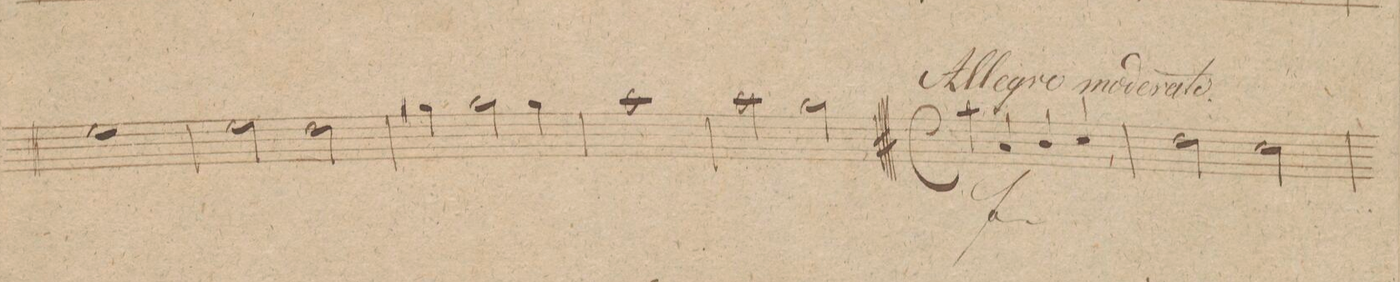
**kern	**dynam
*I"Oboi 1mo	*
*clefG2	*
*k[f#c#g#]	*
*met(c)	*
*M4/4	*
1ee	.
=15	=15
2ee\	.
2dd\	.
=16	=16
4gg#X\	.
2gg#\	.
4gg#\	.
=17	=17
1aa	.
=18	=18
2aa\	.
2gg#\	.
=19||	=19||
*M4/4	*
*met(c)	*
*mmet(c)	*
4aa\	f
4a/	.
4b/	.
4cc#/	.
=20	=20
2dd\	.
2cc#\	.
=21	=21
*-	*-
